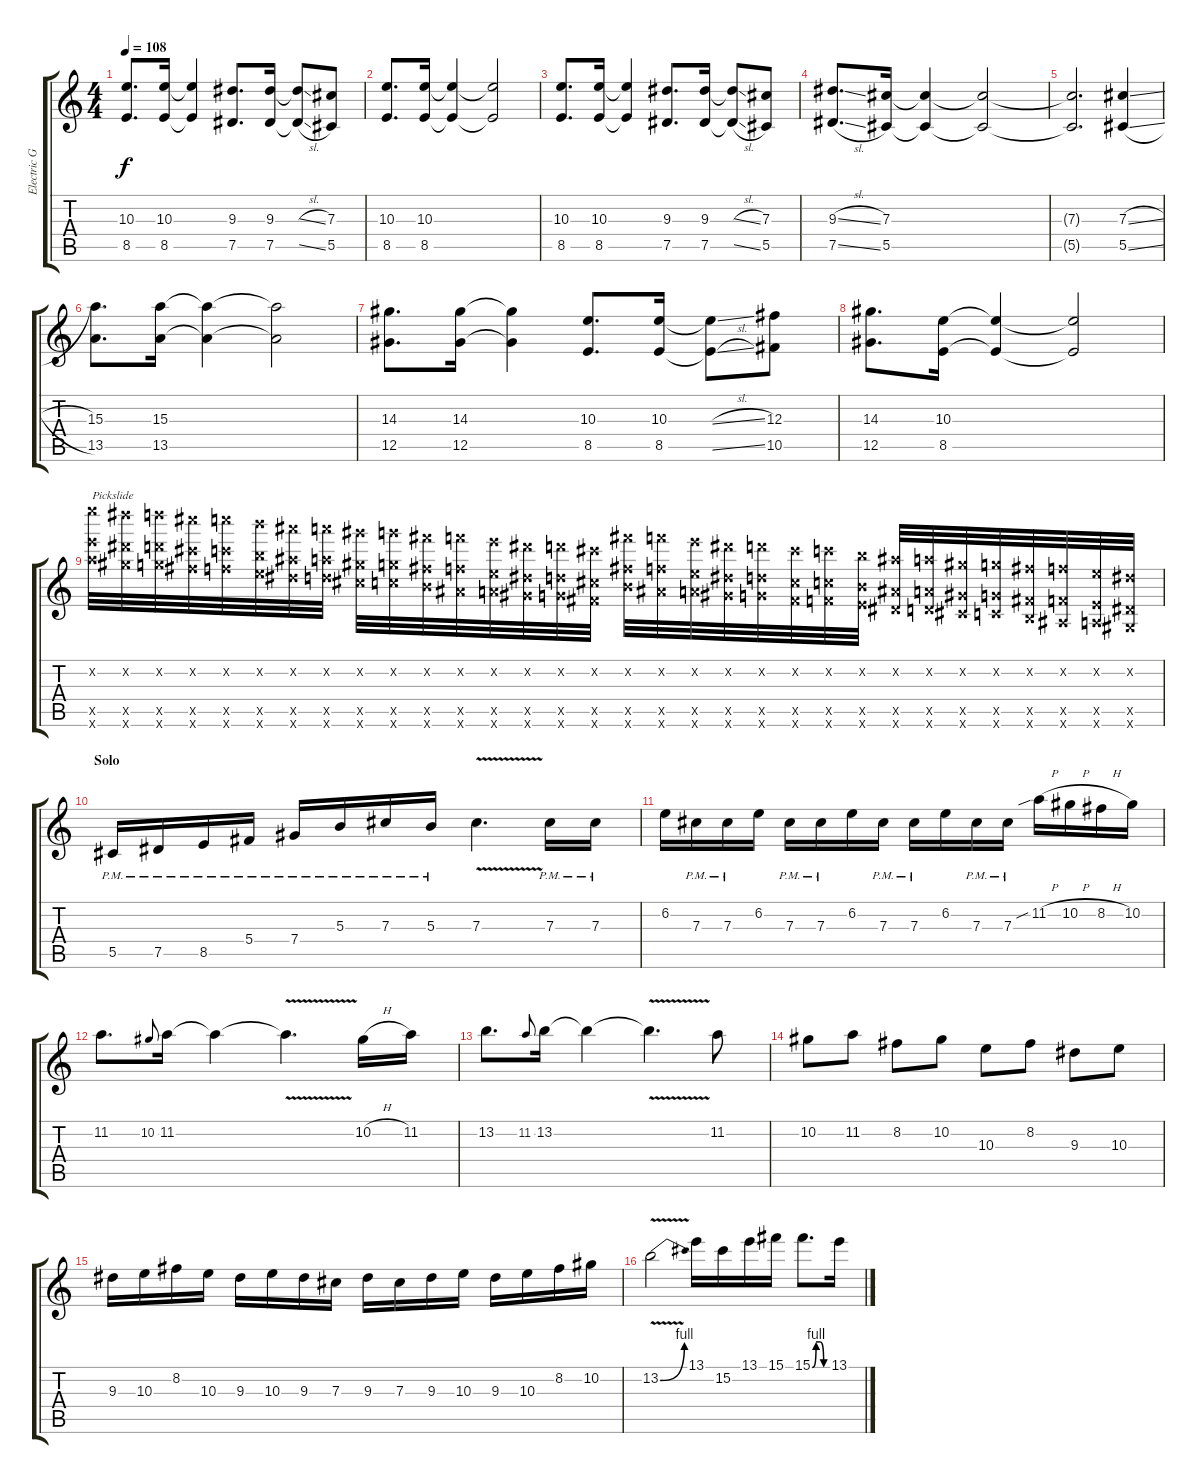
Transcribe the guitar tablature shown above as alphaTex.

\track ("Electric Guitar" "Electric G") {instrument overdrivenguitar}
\staff {score tabs}
\tuning (Eb4 Bb3 Gb3 Db3 Ab2 Eb2) {hide}
\ts (4 4)
\tempo 108
\clef g2
\ks c
(10.3 8.5).8{d dy f} (10.3 8.5).16 (10.3{t} 8.5{t}).4 (9.3 7.5).8{d} (9.3 7.5).16 (9.3{sl t} 7.5{sl t}).8 (7.3 5.5).8 |
(10.3 8.5).8{d} (10.3 8.5).16 (10.3{t} 8.5{t}).4 (10.3{t} 8.5{t}).2 |
(10.3 8.5).8{d} (10.3 8.5).16 (10.3{t} 8.5{t}).4 (9.3 7.5).8{d} (9.3 7.5).16 (9.3{sl t} 7.5{sl t}).8 (7.3 5.5).8 |
(9.3{sl} 7.5{sl}).8{d} (7.3 5.5).16 (7.3{t} 5.5{t}).4 (7.3{t} 5.5{t}).2 |
(7.3{t} 5.5{t}).2{d} (7.3{sl} 5.5{sl}).4 |
(15.3 13.5).8{d} (15.3 13.5).16 (15.3{t} 13.5{t}).4 (15.3{t} 13.5{t}).2 |
(14.3 12.5).8{d} (14.3 12.5).16 (14.3{t} 12.5{t}).4 (10.3 8.5).8{d} (10.3 8.5).16 (10.3{sl t} 8.5{sl t}).8 (12.3 10.5).8 |
(14.3 12.5).8{d} (10.3 8.5).16 (10.3{t} 8.5{t}).4 (10.3{t} 8.5{t}).2 |
(30.2{x} 32.5{x} 30.6{x}).32{txt "Pickslide"} (29.2{x} 31.5{x} 29.6{x}).32 (28.2{x} 30.5{x} 28.6{x}).32 (27.2{x} 29.5{x} 27.6{x}).32 (26.2{x} 28.5{x} 26.6{x}).32 (25.2{x} 27.5{x} 25.6{x}).32 (24.2{x} 26.5{x} 24.6{x}).32 (23.2{x} 25.5{x} 23.6{x}).32 (22.2{x} 24.5{x} 22.6{x}).32 (21.2{x} 23.5{x} 21.6{x}).32 (20.2{x} 22.5{x} 20.6{x}).32 (19.2{x} 21.5{x} 19.6{x}).32 (18.2{x} 20.5{x} 18.6{x}).32 (17.2{x} 19.5{x} 17.6{x}).32 (16.2{x} 18.5{x} 16.6{x}).32 (15.2{x} 17.5{x} 15.6{x}).32 (20.2{x} 22.5{x} 20.6{x}).32 (19.2{x} 21.5{x} 19.6{x}).32 (18.2{x} 20.5{x} 18.6{x}).32 (17.2{x} 19.5{x} 17.6{x}).32 (16.2{x} 18.5{x} 16.6{x}).32 (15.2{x} 17.5{x} 15.6{x}).32 (14.2{x} 16.5{x} 14.6{x}).32 (13.2{x} 15.5{x} 13.6{x}).32 (12.2{x} 14.5{x} 12.6{x}).32 (11.2{x} 13.5{x} 11.6{x}).32 (10.2{x} 12.5{x} 10.6{x}).32 (9.2{x} 11.5{x} 9.6{x}).32 (8.2{x} 10.5{x} 8.6{x}).32 (7.2{x} 9.5{x} 7.6{x}).32 (6.2{x} 8.5{x} 6.6{x}).32 (5.2{x} 7.5{x} 5.6{x}).32 |
\section ("" "Solo")
5.5{pm}.16 7.5{pm}.16 8.5{pm}.16 5.4{pm}.16 7.4{pm}.16 5.3{pm}.16 7.3{pm}.16 5.3{pm}.16 7.3{v}.4{d} 7.3{pm}.16 7.3{pm}.16 |
6.2.16 7.3{pm}.16 7.3{pm}.16 6.2.16 7.3{pm}.16 7.3{pm}.16 6.2.16 7.3{pm}.16 7.3{pm}.16 6.2.16 7.3{pm}.16 7.3{pm}.16 11.2{sib h}.16 10.2{h}.16 8.2{h}.16 10.2.16 |
11.2.8{d} 10.2.8{gr onbeat} 11.2.16 11.2{t}.4 11.2{v t}.4{d} 10.2{h}.16 11.2.16 |
13.2.8{d} 11.2.8{gr onbeat} 13.2.16 13.2{t}.4 13.2{v t}.4{d} 11.2.8 |
10.2.8 11.2.8 8.2.8 10.2.8 10.3.8 8.2.8 9.3.8 10.3.8 |
9.3.16 10.3.16 8.2.16 10.3.16 9.3.16 10.3.16 9.3.16 7.3.16 9.3.16 7.3.16 9.3.16 10.3.16 9.3.16 10.3.16 8.2.16 10.2.16 |
13.2{be (bend 0 0 60 4) v}.2 13.1.16 15.2.16 13.1.16 15.1.16 15.1{be (custom 0 0 15 4 30 4 45 0 60 0)}.8{d} 13.1.16
